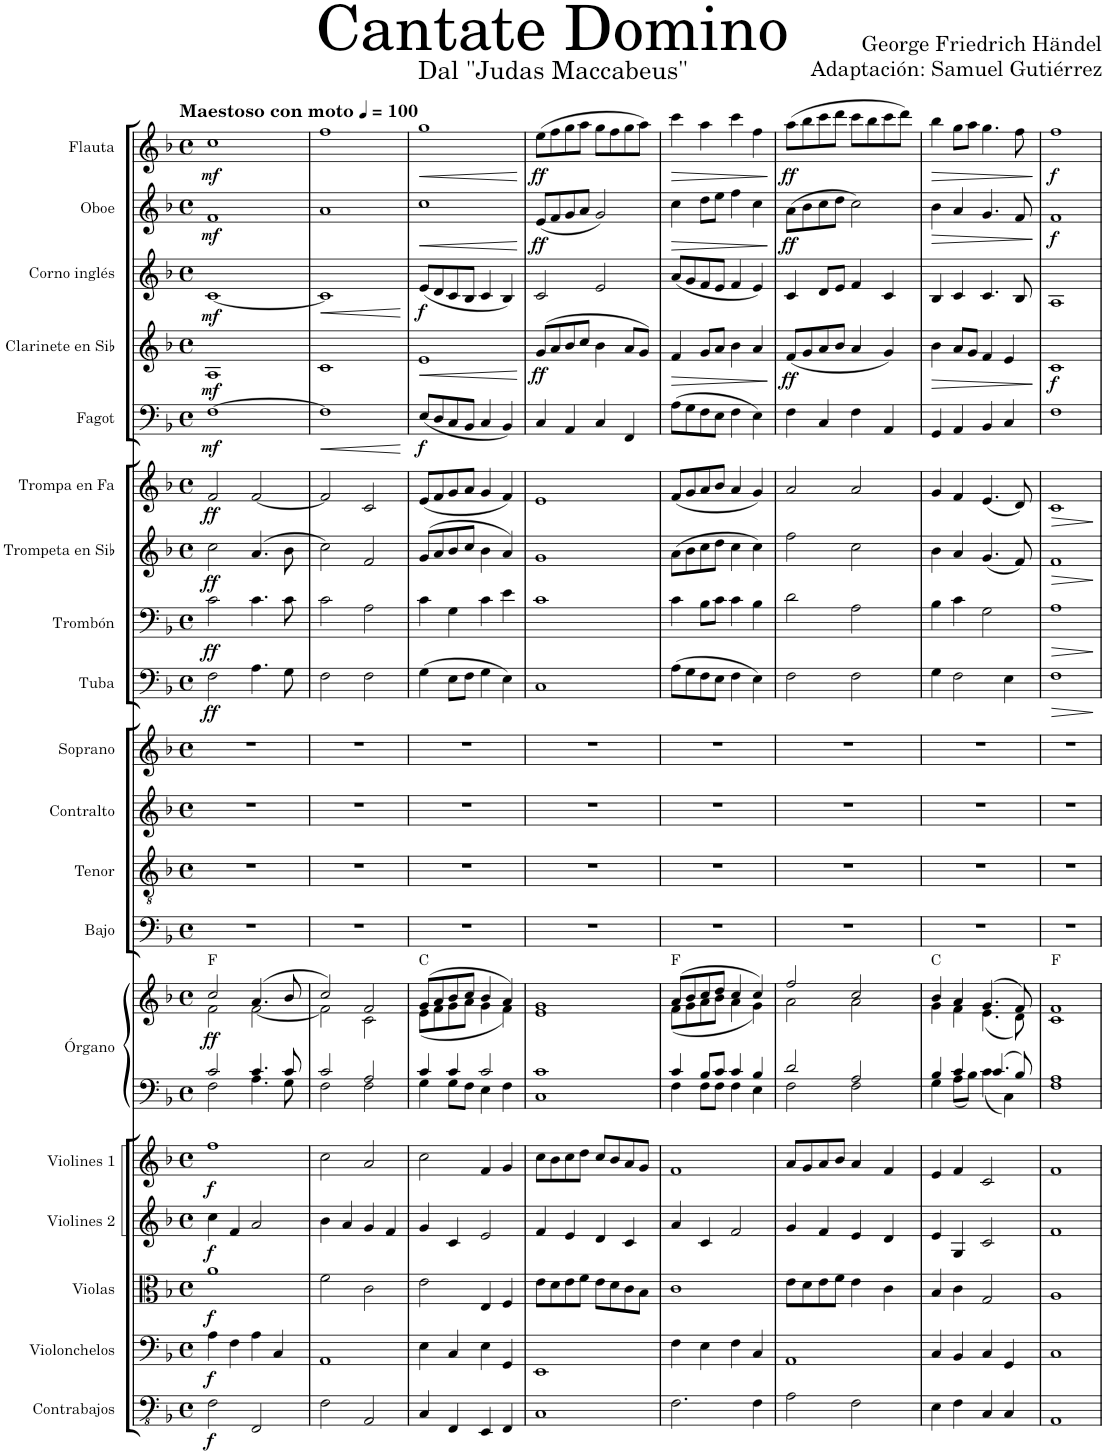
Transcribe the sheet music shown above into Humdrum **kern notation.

**kern	**dynam	**kern	**dynam	**kern	**dynam	**kern	**dynam	**kern	**dynam	**kern	**kern	**dynam	**harte	**kern	**kern	**kern	**kern	**kern	**dynam	**kern	**dynam	**kern	**dynam	**kern	**dynam	**kern	**dynam	**kern	**dynam	**kern	**dynam	**kern	**dynam	**kern	**dynam
*part19	*part19	*part18	*part18	*part17	*part17	*part16	*part16	*part15	*part15	*part14	*part14	*part14	*part14	*part13	*part12	*part11	*part10	*part9	*part9	*part8	*part8	*part7	*part7	*part6	*part6	*part5	*part5	*part4	*part4	*part3	*part3	*part2	*part2	*part1	*part1
*staff20	*staff20	*staff19	*staff19	*staff18	*staff18	*staff17	*staff17	*staff16	*staff16	*staff15	*staff14	*staff14/15	*	*staff13	*staff12	*staff11	*staff10	*staff9	*staff9	*staff8	*staff8	*staff7	*staff7	*staff6	*staff6	*staff5	*staff5	*staff4	*staff4	*staff3	*staff3	*staff2	*staff2	*staff1	*staff1
*I"Contrabajos	*	*I"Violonchelos	*	*I"Violas	*	*I"Violines 2	*	*I"Violines 1	*	*I"Órgano	*	*	*	*I"Bajo	*I"Tenor	*I"Contralto	*I"Soprano	*I"Tuba	*	*I"Trombón	*	*I"Trompeta en Sib	*	*I"Trompa en Fa	*	*I"Fagot	*	*I"Clarinete en Sib	*	*I"Corno inglés	*	*I"Oboe	*	*I"Flauta	*
*I'Cbs.	*	*I'Vcs.	*	*I'Vlas.	*	*I'Vlns. 2	*	*I'Vlns. 1	*	*	*	*	*	*I'B.	*I'T.	*I'C.	*I'S.	*I'Tba.	*	*I'Tbn.	*	*I'Tpt. en Sib	*	*	*	*I'Fg.	*	*I'Cl. en Sib	*	*I'Cor. Ingl.	*	*I'Ob.	*	*I'Fl.	*
*clefFv4	*	*clefF4	*	*clefC3	*	*clefG2	*	*clefG2	*	*clefF4	*clefG2	*	*	*clefF4	*clefGv2	*clefG2	*clefG2	*clefF4	*	*clefF4	*	*clefG2	*	*clefG2	*	*clefF4	*	*clefG2	*	*clefG2	*	*clefG2	*	*clefG2	*
*	*	*	*	*	*	*	*	*	*	*	*	*	*	*	*	*	*	*	*	*	*	*Trd1c2	*	*Trd4c7	*	*	*	*Trd1c2	*	*Trd4c7	*	*	*	*	*
*k[b-]	*	*k[b-]	*	*k[b-]	*	*k[b-]	*	*k[b-]	*	*k[b-]	*k[b-]	*	*	*k[b-]	*k[b-]	*k[b-]	*k[b-]	*k[b-]	*	*k[b-]	*	*k[b-]	*	*k[b-]	*	*k[b-]	*	*k[b-]	*	*k[b-]	*	*k[b-]	*	*k[b-]	*
*M4/4	*	*M4/4	*	*M4/4	*	*M4/4	*	*M4/4	*	*M4/4	*M4/4	*	*	*M4/4	*M4/4	*M4/4	*M4/4	*M4/4	*	*M4/4	*	*M4/4	*	*M4/4	*	*M4/4	*	*M4/4	*	*M4/4	*	*M4/4	*	*M4/4	*
*met(c)	*	*met(c)	*	*met(c)	*	*met(c)	*	*met(c)	*	*met(c)	*met(c)	*	*	*met(c)	*met(c)	*met(c)	*met(c)	*met(c)	*	*met(c)	*	*met(c)	*	*met(c)	*	*met(c)	*	*met(c)	*	*met(c)	*	*met(c)	*	*met(c)	*
*MM100	*	*MM100	*	*MM100	*	*MM100	*	*MM100	*	*MM100	*MM100	*	*	*MM100	*MM100	*MM100	*MM100	*MM100	*	*MM100	*	*MM100	*	*MM100	*	*MM100	*	*MM100	*	*MM100	*	*MM100	*	*MM100	*
=1	=1	=1	=1	=1	=1	=1	=1	=1	=1	=1	=1	=1	=1	=1	=1	=1	=1	=1	=1	=1	=1	=1	=1	=1	=1	=1	=1	=1	=1	=1	=1	=1	=1	=1	=1
*	*	*	*	*	*	*	*	*	*	*^	*^	*	*	*	*	*	*	*	*	*	*	*	*	*	*	*	*	*	*	*	*	*	*	*	*
!	!	!	!	!	!	!	!	!	!	!	!	!	!	!	!	!	!	!	!	!	!	!	!	!	!	!	!	!	!	!	!	!	!	!	!	!LO:TX:a:B:t=Maestoso con moto	!
!	!LO:DY:b	!	!LO:DY:b	!	!LO:DY:b	!	!LO:DY:b	!	!LO:DY:b	!	!	!	!	!LO:DY:b	!	!	!	!	!	!	!LO:DY:b	!	!LO:DY:b	!	!LO:DY:b	!	!LO:DY:b	!	!LO:DY:b	!	!LO:DY:b	!	!LO:DY:b	!	!LO:DY:b	!	!LO:DY:b
2FF\	f	4A\	f	1a	f	4cc\	f	1ff	f	2c/	2F\	2cc/	2f\	ff	F:maj	1r	1r	1r	1r	2F\	ff	2c\	ff	2cc\	ff	2f/	ff	[1F	mf	1A	mf	[1c	mf	1f	mf	1cc	mf
.	.	4F\	.	.	.	4f/	.	.	.	.	.	.	.	.	.	.	.	.	.	.	.	.	.	.	.	.	.	.	.	.	.	.	.	.	.	.	.
2FFF/	.	4A\	.	.	.	2a/	.	.	.	4.c/	4.A\	(4.a/	[2f\	.	.	.	.	.	.	4.A\	.	4.c\	.	(4.a/	.	[2f/	.	.	.	.	.	.	.	.	.	.	.
.	.	4C/	.	.	.	.	.	.	.	.	.	.	.	.	.	.	.	.	.	.	.	.	.	.	.	.	.	.	.	.	.	.	.	.	.	.	.
.	.	.	.	.	.	.	.	.	.	8c/	8G\	8b-/	.	.	.	.	.	.	.	8G\	.	8c\	.	8b-\	.	.	.	.	.	.	.	.	.	.	.	.	.
=2	=2	=2	=2	=2	=2	=2	=2	=2	=2	=2	=2	=2	=2	=2	=2	=2	=2	=2	=2	=2	=2	=2	=2	=2	=2	=2	=2	=2	=2	=2	=2	=2	=2	=2	=2	=2	=2
!	!	!	!	!	!	!	!	!	!	!	!	!	!	!	!	!	!	!	!	!	!	!	!	!	!	!	!	!	!LO:HP:b	!	!	!	!LO:HP:b	!	!	!	!
2FF\	.	1AA	.	2f\	.	4b-\	.	2cc\	.	2c/	2F\	2cc/)	2f\]	.	.	1r	1r	1r	1r	2F\	.	2c\	.	2cc\)	.	2f/]	.	1F]	<	1c	.	1c]	<	1a	.	1ff	.
.	.	.	.	.	.	4a/	.	.	.	.	.	.	.	.	.	.	.	.	.	.	.	.	.	.	.	.	.	.	.	.	.	.	.	.	.	.	.
2AAA/	.	.	.	2c\	.	4g/	.	2a/	.	2A/	2F\	2f/	2c\	.	.	.	.	.	.	2F\	.	2A\	.	2f/	.	2c/	.	.	.	.	.	.	.	.	.	.	.
.	.	.	.	.	.	4f/	.	.	.	.	.	.	.	.	.	.	.	.	.	.	.	.	.	.	.	.	.	.	.	.	.	.	.	.	.	.	.
*	*	*	*	*	*	*	*	*	*	*v	*v	*	*	*	*	*	*	*	*	*	*	*	*	*	*	*	*	*	*	*	*	*	*	*	*	*	*
*	*	*	*	*	*	*	*	*	*	*	*v	*v	*	*	*	*	*	*	*	*	*	*	*	*	*	*	*	*	*	*	*	*	*	*	*	*
.	.	.	.	.	.	.	.	.	.	.	.	.	.	.	.	.	.	.	.	.	.	.	.	.	.	.	[	.	.	.	[	.	.	.	.
=3	=3	=3	=3	=3	=3	=3	=3	=3	=3	=3	=3	=3	=3	=3	=3	=3	=3	=3	=3	=3	=3	=3	=3	=3	=3	=3	=3	=3	=3	=3	=3	=3	=3	=3	=3
*	*	*	*	*	*	*	*	*	*	*^	*^	*	*	*	*	*	*	*	*	*	*	*	*	*	*	*	*	*	*	*	*	*	*	*	*
!	!	!	!	!	!	!	!	!	!	!	!	!	!	!	!	!	!	!	!	!	!	!	!	!	!	!	!	!	!LO:DY:b	!	!LO:HP:b	!	!LO:DY:b	!	!LO:HP:b	!	!LO:HP:b
4CC/	.	4E\	.	2e\	.	4g/	.	2cc\	.	4c/	4G\	(8g/L	(8e\L	.	C:maj	1r	1r	1r	1r	(4G\	.	4c\	.	(8g/L	.	(8e/L	.	(8E/L	f	1e	<	(8e/L	f	1cc	<	1gg	<
.	.	.	.	.	.	.	.	.	.	.	.	8a/	8f\	.	.	.	.	.	.	.	.	.	.	8a/	.	8f/	.	8D/	.	.	.	8d/	.	.	.	.	.
4FFF/	.	4C/	.	.	.	4c/	.	.	.	4c/	8G\L	8b-/	8g\	.	.	.	.	.	.	8E\L	.	4G\	.	8b-/	.	8g/	.	8C/	.	.	.	8c/	.	.	.	.	.
.	.	.	.	.	.	.	.	.	.	.	8F\J	8cc/J	8a\J	.	.	.	.	.	.	8F\J	.	.	.	8cc/J	.	8a/J	.	8BB-/J	.	.	.	8B-/J	.	.	.	.	.
4EEE/	.	4E\	.	4E/	.	2e/	.	4f/	.	2c/	4E\	4b-/	4g\	.	.	.	.	.	.	4G\	.	4c\	.	4b-\	.	4g/	.	4C/	.	.	.	4c/	.	.	.	.	.
4FFF/	.	4GG/	.	4F/	.	.	.	4g/	.	.	4F\	4a/)	4f\)	.	.	.	.	.	.	4E\)	.	4e\	.	4a/)	.	4f/)	.	4BB-/)	.	.	.	4B-/)	.	.	.	.	.
*	*	*	*	*	*	*	*	*	*	*v	*v	*	*	*	*	*	*	*	*	*	*	*	*	*	*	*	*	*	*	*	*	*	*	*	*	*	*
*	*	*	*	*	*	*	*	*	*	*	*v	*v	*	*	*	*	*	*	*	*	*	*	*	*	*	*	*	*	*	*	*	*	*	*	*	*
.	.	.	.	.	.	.	.	.	.	.	.	.	.	.	.	.	.	.	.	.	.	.	.	.	.	.	.	.	[	.	.	.	[	.	[
=4	=4	=4	=4	=4	=4	=4	=4	=4	=4	=4	=4	=4	=4	=4	=4	=4	=4	=4	=4	=4	=4	=4	=4	=4	=4	=4	=4	=4	=4	=4	=4	=4	=4	=4	=4
*	*	*	*	*	*	*	*	*	*	*^	*^	*	*	*	*	*	*	*	*	*	*	*	*	*	*	*	*	*	*	*	*	*	*	*	*
!	!	!	!	!	!	!	!	!	!	!	!	!	!	!	!	!	!	!	!	!	!	!	!	!	!	!	!	!	!	!	!LO:DY:b	!	!	!	!LO:DY:b	!	!LO:DY:b
1CC	.	1EE	.	8e\L	.	4f/	.	8cc\L	.	1c	1C	1g	1e	.	.	1r	1r	1r	1r	1C	.	1c	.	1g	.	1e	.	4C/	.	(8g/L	ff	2c/	.	(8e/L	ff	(8ee\L	ff
.	.	.	.	8d\	.	.	.	8b-\	.	.	.	.	.	.	.	.	.	.	.	.	.	.	.	.	.	.	.	.	.	8a/	.	.	.	8f/	.	8ff\	.
.	.	.	.	8e\	.	4e/	.	8cc\	.	.	.	.	.	.	.	.	.	.	.	.	.	.	.	.	.	.	.	4AA/	.	8b-/	.	.	.	8g/	.	8gg\	.
.	.	.	.	8f\J	.	.	.	8dd\J	.	.	.	.	.	.	.	.	.	.	.	.	.	.	.	.	.	.	.	.	.	8cc/J	.	.	.	8a/J	.	8aa\J	.
.	.	.	.	8e\L	.	4d/	.	8cc/L	.	.	.	.	.	.	.	.	.	.	.	.	.	.	.	.	.	.	.	4C/	.	4b-\	.	2e/	.	2g/)	.	8gg\L	.
.	.	.	.	8d\	.	.	.	8b-/	.	.	.	.	.	.	.	.	.	.	.	.	.	.	.	.	.	.	.	.	.	.	.	.	.	.	.	8ff\	.
.	.	.	.	8c\	.	4c/	.	8a/	.	.	.	.	.	.	.	.	.	.	.	.	.	.	.	.	.	.	.	4FF/	.	8a/L	.	.	.	.	.	8gg\	.
.	.	.	.	8B-\J	.	.	.	8g/J	.	.	.	.	.	.	.	.	.	.	.	.	.	.	.	.	.	.	.	.	.	8g/J)	.	.	.	.	.	8aa\J)	.
=5	=5	=5	=5	=5	=5	=5	=5	=5	=5	=5	=5	=5	=5	=5	=5	=5	=5	=5	=5	=5	=5	=5	=5	=5	=5	=5	=5	=5	=5	=5	=5	=5	=5	=5	=5	=5	=5
!	!	!	!	!	!	!	!	!	!	!	!	!	!	!	!	!	!	!	!	!	!	!	!	!	!	!	!	!	!	!	!LO:HP:b	!	!	!	!LO:HP:b	!	!LO:HP:b
2.FF\	.	4F\	.	1c	.	4a/	.	1f	.	4c/	4F\	(8a/L	(8f\L	.	F:maj	1r	1r	1r	1r	(8A\L	.	4c\	.	(8a\L	.	(8f/L	.	(8A\L	.	4f/	>	(8a/L	.	4cc\	>	4ccc\	>
.	.	.	.	.	.	.	.	.	.	.	.	8b-/	8g\	.	.	.	.	.	.	8G\	.	.	.	8b-\	.	8g/	.	8G\	.	.	.	8g/	.	.	.	.	.
.	.	4E\	.	.	.	4c/	.	.	.	8B-/L	8F\L	8cc/	8a\	.	.	.	.	.	.	8F\	.	8B-\L	.	8cc\	.	8a/	.	8F\	.	8g/L	.	8f/	.	8dd\L	.	4aa\	.
.	.	.	.	.	.	.	.	.	.	8c/J	8F\J	8dd/J	8b-\J	.	.	.	.	.	.	8E\J	.	8c\J	.	8dd\J	.	8b-/J	.	8E\J	.	8a/J	.	8e/J	.	8ee\J	.	.	.
.	.	4F\	.	.	.	2f/	.	.	.	4c/	4F\	4cc/	4a\	.	.	.	.	.	.	4F\	.	4c\	.	4cc\	.	4a/	.	4F\	.	4b-\	.	4f/	.	4ff\	.	4ccc\	.
4FF\	.	4C/	.	.	.	.	.	.	.	4B-/	4E\	4cc/)	4g\)	.	.	.	.	.	.	4E\)	.	4B-\	.	4cc\)	.	4g/)	.	4E\)	.	4a/	.	4e/)	.	4cc\	.	4ff\	.
*	*	*	*	*	*	*	*	*	*	*v	*v	*	*	*	*	*	*	*	*	*	*	*	*	*	*	*	*	*	*	*	*	*	*	*	*	*	*
*	*	*	*	*	*	*	*	*	*	*	*v	*v	*	*	*	*	*	*	*	*	*	*	*	*	*	*	*	*	*	*	*	*	*	*	*	*
.	.	.	.	.	.	.	.	.	.	.	.	.	.	.	.	.	.	.	.	.	.	.	.	.	.	.	.	.	]	.	.	.	]	.	]
=6	=6	=6	=6	=6	=6	=6	=6	=6	=6	=6	=6	=6	=6	=6	=6	=6	=6	=6	=6	=6	=6	=6	=6	=6	=6	=6	=6	=6	=6	=6	=6	=6	=6	=6	=6
*	*	*	*	*	*	*	*	*	*	*^	*^	*	*	*	*	*	*	*	*	*	*	*	*	*	*	*	*	*	*	*	*	*	*	*	*
!	!	!	!	!	!	!	!	!	!	!	!	!	!	!	!	!	!	!	!	!	!	!	!	!	!	!	!	!	!	!	!LO:DY:b	!	!	!	!LO:DY:b	!	!LO:DY:b
2AA\	.	1AA	.	8e\L	.	4g/	.	8a/L	.	2d/	2F\	2ff/	2a\	.	.	1r	1r	1r	1r	2F\	.	2d\	.	2ff\	.	2a/	.	4F\	.	(8f/L	ff	4c/	.	(8a\L	ff	(8aa\L	ff
.	.	.	.	8d\	.	.	.	8g/	.	.	.	.	.	.	.	.	.	.	.	.	.	.	.	.	.	.	.	.	.	8g/	.	.	.	8b-\	.	8bb-\	.
.	.	.	.	8e\	.	4f/	.	8a/	.	.	.	.	.	.	.	.	.	.	.	.	.	.	.	.	.	.	.	4C/	.	8a/	.	8d/L	.	8cc\	.	8ccc\	.
.	.	.	.	8f\J	.	.	.	8b-/J	.	.	.	.	.	.	.	.	.	.	.	.	.	.	.	.	.	.	.	.	.	8b-/J	.	8e/J	.	8dd\J	.	8ddd\J	.
2FF\	.	.	.	4e\	.	4e/	.	4a/	.	2A/	2F\	2cc/	2a\	.	.	.	.	.	.	2F\	.	2A\	.	2cc\	.	2a/	.	4F\	.	4a/	.	4f/	.	2cc\)	.	8ccc\L	.
.	.	.	.	.	.	.	.	.	.	.	.	.	.	.	.	.	.	.	.	.	.	.	.	.	.	.	.	.	.	.	.	.	.	.	.	8bb-\	.
.	.	.	.	4c\	.	4d/	.	4f/	.	.	.	.	.	.	.	.	.	.	.	.	.	.	.	.	.	.	.	4AA/	.	4g/)	.	4c/	.	.	.	8ccc\	.
.	.	.	.	.	.	.	.	.	.	.	.	.	.	.	.	.	.	.	.	.	.	.	.	.	.	.	.	.	.	.	.	.	.	.	.	8ddd\J)	.
=7	=7	=7	=7	=7	=7	=7	=7	=7	=7	=7	=7	=7	=7	=7	=7	=7	=7	=7	=7	=7	=7	=7	=7	=7	=7	=7	=7	=7	=7	=7	=7	=7	=7	=7	=7	=7	=7
!	!	!	!	!	!	!	!	!	!	!	!	!	!	!	!	!	!	!	!	!	!	!	!	!	!	!	!	!	!	!	!LO:HP:b	!	!	!	!LO:HP:b	!	!LO:HP:b
4EE\	.	4C/	.	4B-/	.	4e/	.	4e/	.	4B-/	4G\	4b-/	4g\	.	C:maj	1r	1r	1r	1r	4G\	.	4B-\	.	4b-\	.	4g/	.	4GG/	.	4b-\	>	4B-/	.	4b-\	>	4bb-\	>
4FF\	.	4BB-/	.	4c\	.	4G/	.	4f/	.	4c/	8A\L	4a/	4f\	.	.	.	.	.	.	2F\	.	4c\	.	4a/	.	4f/	.	4AA/	.	8a/L	.	4c/	.	4a/	.	8gg\L	.
.	.	.	.	.	.	.	.	.	.	.	8B-\J	.	.	.	.	.	.	.	.	.	.	.	.	.	.	.	.	.	.	8g/J	.	.	.	.	.	8aa\J	.
4CC/	.	4C/	.	2G/	.	2c/	.	2c/	.	4.c/	4c\	(4.g/	(4.e\	.	.	.	.	.	.	.	.	2G\	.	(4.g/	.	(4.e/	.	4BB-/	.	4f/	.	4.c/	.	4.g/	.	4.gg\	.
4CC/	.	4GG/	.	.	.	.	.	.	.	.	4C\	.	.	.	.	.	.	.	.	4E\	.	.	.	.	.	.	.	4C/	.	4e/	.	.	.	.	.	.	.
.	.	.	.	.	.	.	.	.	.	8B-/	.	8f/)	8d\)	.	.	.	.	.	.	.	.	.	.	8f/)	.	8d/)	.	.	.	.	.	8B-/	.	8f/	.	8ff\	.
*	*	*	*	*	*	*	*	*	*	*v	*v	*	*	*	*	*	*	*	*	*	*	*	*	*	*	*	*	*	*	*	*	*	*	*	*	*	*
*	*	*	*	*	*	*	*	*	*	*	*v	*v	*	*	*	*	*	*	*	*	*	*	*	*	*	*	*	*	*	*	*	*	*	*	*	*
.	.	.	.	.	.	.	.	.	.	.	.	.	.	.	.	.	.	.	.	.	.	.	.	.	.	.	.	.	]	.	.	.	]	.	]
=8	=8	=8	=8	=8	=8	=8	=8	=8	=8	=8	=8	=8	=8	=8	=8	=8	=8	=8	=8	=8	=8	=8	=8	=8	=8	=8	=8	=8	=8	=8	=8	=8	=8	=8	=8
*	*	*	*	*	*	*	*	*	*	*^	*^	*	*	*	*	*	*	*	*	*	*	*	*	*	*	*	*	*	*	*	*	*	*	*	*
!	!	!	!	!	!	!	!	!	!	!	!	!	!	!	!	!	!	!	!	!	!LO:HP:b	!	!LO:HP:b	!	!LO:HP:b	!	!LO:HP:b	!	!	!	!LO:DY:b	!	!	!	!LO:DY:b	!	!LO:DY:b
1AAA	.	1C	.	1A	.	1f	.	1f	.	1A	1F	1f	1c	.	F:maj	1r	1r	1r	1r	1F	>	1A	>	1f	>	1c	>	1F	.	1c	f	1A	.	1f	f	1ff	f
*	*	*	*	*	*	*	*	*	*	*v	*v	*	*	*	*	*	*	*	*	*	*	*	*	*	*	*	*	*	*	*	*	*	*	*	*	*	*
*	*	*	*	*	*	*	*	*	*	*	*v	*v	*	*	*	*	*	*	*	*	*	*	*	*	*	*	*	*	*	*	*	*	*	*	*	*
.	.	.	.	.	.	.	.	.	.	.	.	.	.	.	.	.	.	.	]	.	]	.	]	.	]	.	.	.	.	.	.	.	.	.	.
=	=	=	=	=	=	=	=	=	=	=	=	=	=	=	=	=	=	=	=	=	=	=	=	=	=	=	=	=	=	=	=	=	=	=	=
*-	*-	*-	*-	*-	*-	*-	*-	*-	*-	*-	*-	*-	*-	*-	*-	*-	*-	*-	*-	*-	*-	*-	*-	*-	*-	*-	*-	*-	*-	*-	*-	*-	*-	*-	*-
